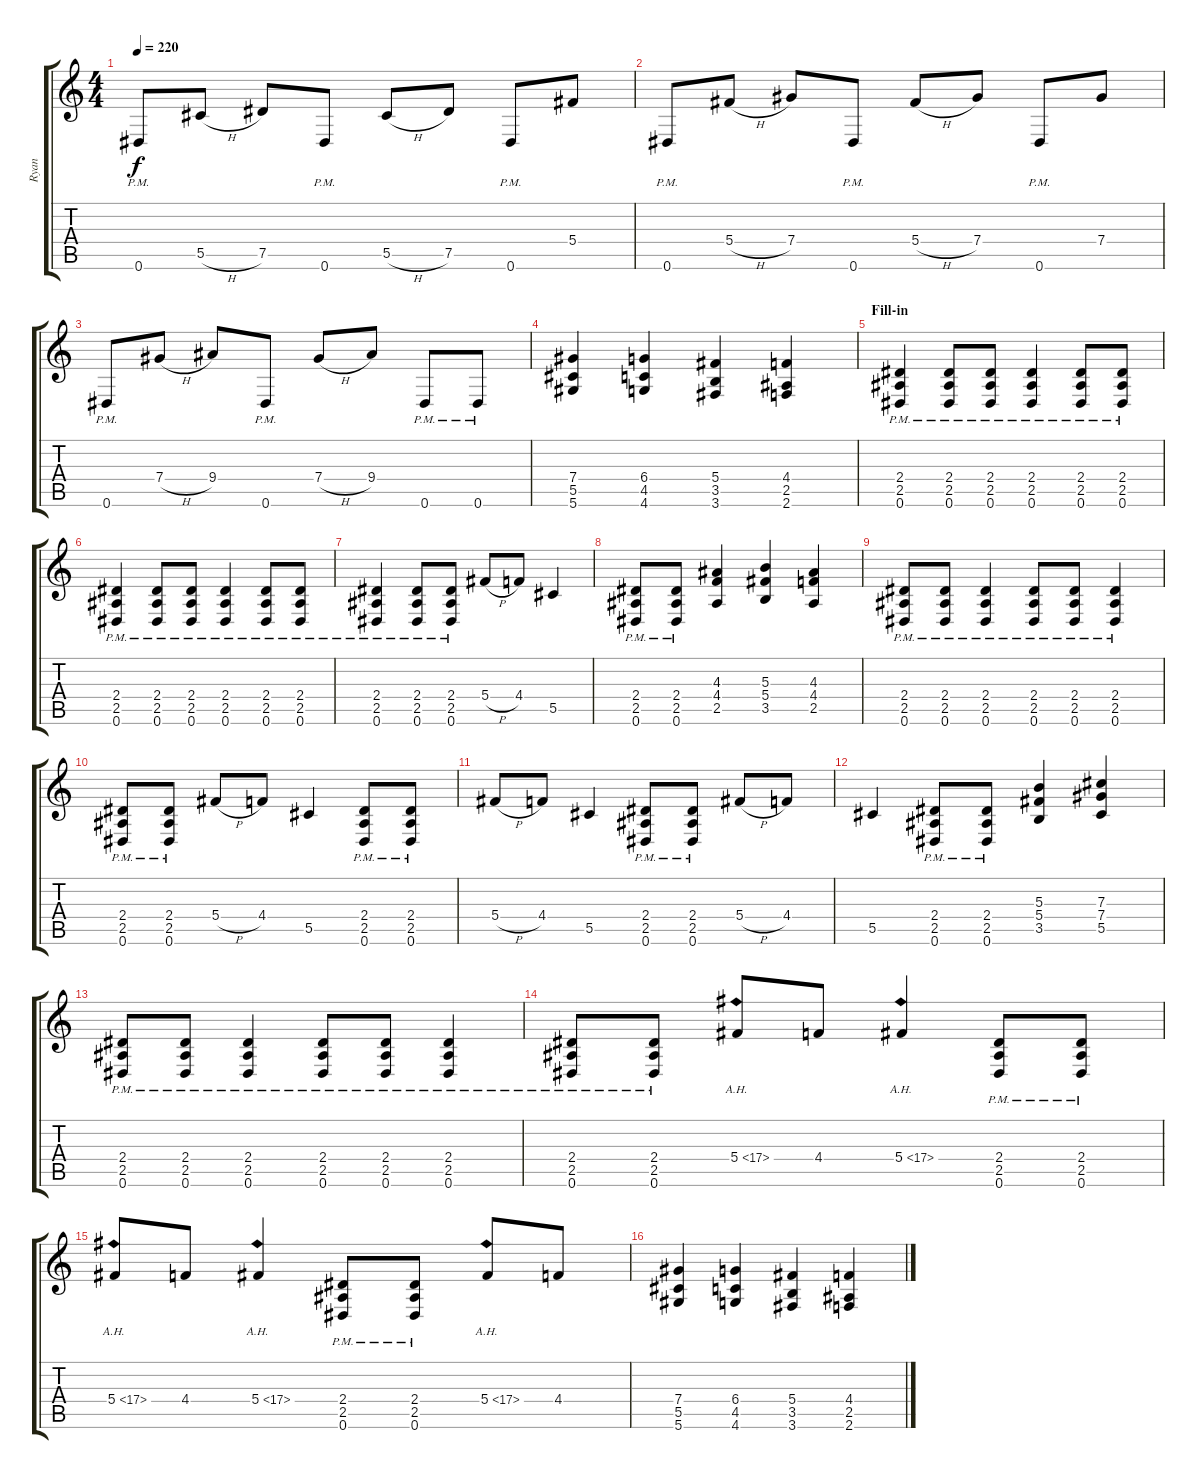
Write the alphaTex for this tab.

\track ("Ryan" "Ryan") {instrument distortionguitar}
\staff {score tabs}
\tuning (Eb4 Bb3 Gb3 Db3 Ab2 Eb2) {hide}
\ts (4 4)
\tempo 220
\clef g2
\ks c
0.6{pm}.8{dy f} 5.5{h}.8 7.5.8 0.6{pm}.8 5.5{h}.8 7.5.8 0.6{pm}.8 5.4.8 |
0.6{pm}.8 5.4{h}.8 7.4.8 0.6{pm}.8 5.4{h}.8 7.4.8 0.6{pm}.8 7.4.8 |
0.6{pm}.8 7.4{h}.8 9.4.8 0.6{pm}.8 7.4{h}.8 9.4.8 0.6{pm}.8 0.6{pm}.8 |
(7.4 5.5 5.6).4 (6.4 4.5 4.6).4 (5.4 3.5 3.6).4 (4.4 2.5 2.6).4 |
\section ("" "Fill-in")
(2.4{pm} 2.5{pm} 0.6{pm}).4 (2.4{pm} 2.5{pm} 0.6{pm}).8 (2.4{pm} 2.5{pm} 0.6{pm}).8 (2.4{pm} 2.5{pm} 0.6{pm}).4 (2.4{pm} 2.5{pm} 0.6{pm}).8 (2.4{pm} 2.5{pm} 0.6{pm}).8 |
(2.4{pm} 2.5{pm} 0.6{pm}).4 (2.4{pm} 2.5{pm} 0.6{pm}).8 (2.4{pm} 2.5{pm} 0.6{pm}).8 (2.4{pm} 2.5{pm} 0.6{pm}).4 (2.4{pm} 2.5{pm} 0.6{pm}).8 (2.4{pm} 2.5{pm} 0.6{pm}).8 |
(2.4{pm} 2.5{pm} 0.6{pm}).4 (2.4{pm} 2.5{pm} 0.6{pm}).8 (2.4{pm} 2.5{pm} 0.6{pm}).8 5.4{h}.8 4.4.8 5.5.4 |
(2.4{pm} 2.5{pm} 0.6{pm}).8 (2.4{pm} 2.5{pm} 0.6{pm}).8 (4.3 4.4 2.5).4 (5.3 5.4 3.5).4 (4.3 4.4 2.5).4 |
(2.4{pm} 2.5{pm} 0.6{pm}).8 (2.4{pm} 2.5{pm} 0.6{pm}).8 (2.4{pm} 2.5{pm} 0.6{pm}).4 (2.4{pm} 2.5{pm} 0.6{pm}).8 (2.4{pm} 2.5{pm} 0.6{pm}).8 (2.4{pm} 2.5{pm} 0.6{pm}).4 |
(2.4{pm} 2.5{pm} 0.6{pm}).8 (2.4{pm} 2.5{pm} 0.6{pm}).8 5.4{h}.8 4.4.8 5.5.4 (2.4{pm} 2.5{pm} 0.6{pm}).8 (2.4{pm} 2.5{pm} 0.6{pm}).8 |
5.4{h}.8 4.4.8 5.5.4 (2.4{pm} 2.5{pm} 0.6{pm}).8 (2.4{pm} 2.5{pm} 0.6{pm}).8 5.4{h}.8 4.4.8 |
5.5.4 (2.4{pm} 2.5{pm} 0.6{pm}).8 (2.4{pm} 2.5{pm} 0.6{pm}).8 (5.3 5.4 3.5).4 (7.3 7.4 5.5).4 |
(2.4{pm} 2.5{pm} 0.6{pm}).8 (2.4{pm} 2.5{pm} 0.6{pm}).8 (2.4{pm} 2.5{pm} 0.6{pm}).4 (2.4{pm} 2.5{pm} 0.6{pm}).8 (2.4{pm} 2.5{pm} 0.6{pm}).8 (2.4{pm} 2.5{pm} 0.6{pm}).4 |
(2.4{pm} 2.5{pm} 0.6{pm}).8 (2.4{pm} 2.5{pm} 0.6{pm}).8 5.4{ah 12}.8 4.4.8 5.4{ah 12}.4 (2.4{pm} 2.5{pm} 0.6{pm}).8 (2.4{pm} 2.5{pm} 0.6{pm}).8 |
5.4{ah 12}.8 4.4.8 5.4{ah 12}.4 (2.4{pm} 2.5{pm} 0.6{pm}).8 (2.4{pm} 2.5{pm} 0.6{pm}).8 5.4{ah 12}.8 4.4.8 |
(7.4 5.5 5.6).4 (6.4 4.5 4.6).4 (5.4 3.5 3.6).4 (4.4 2.5 2.6).4
